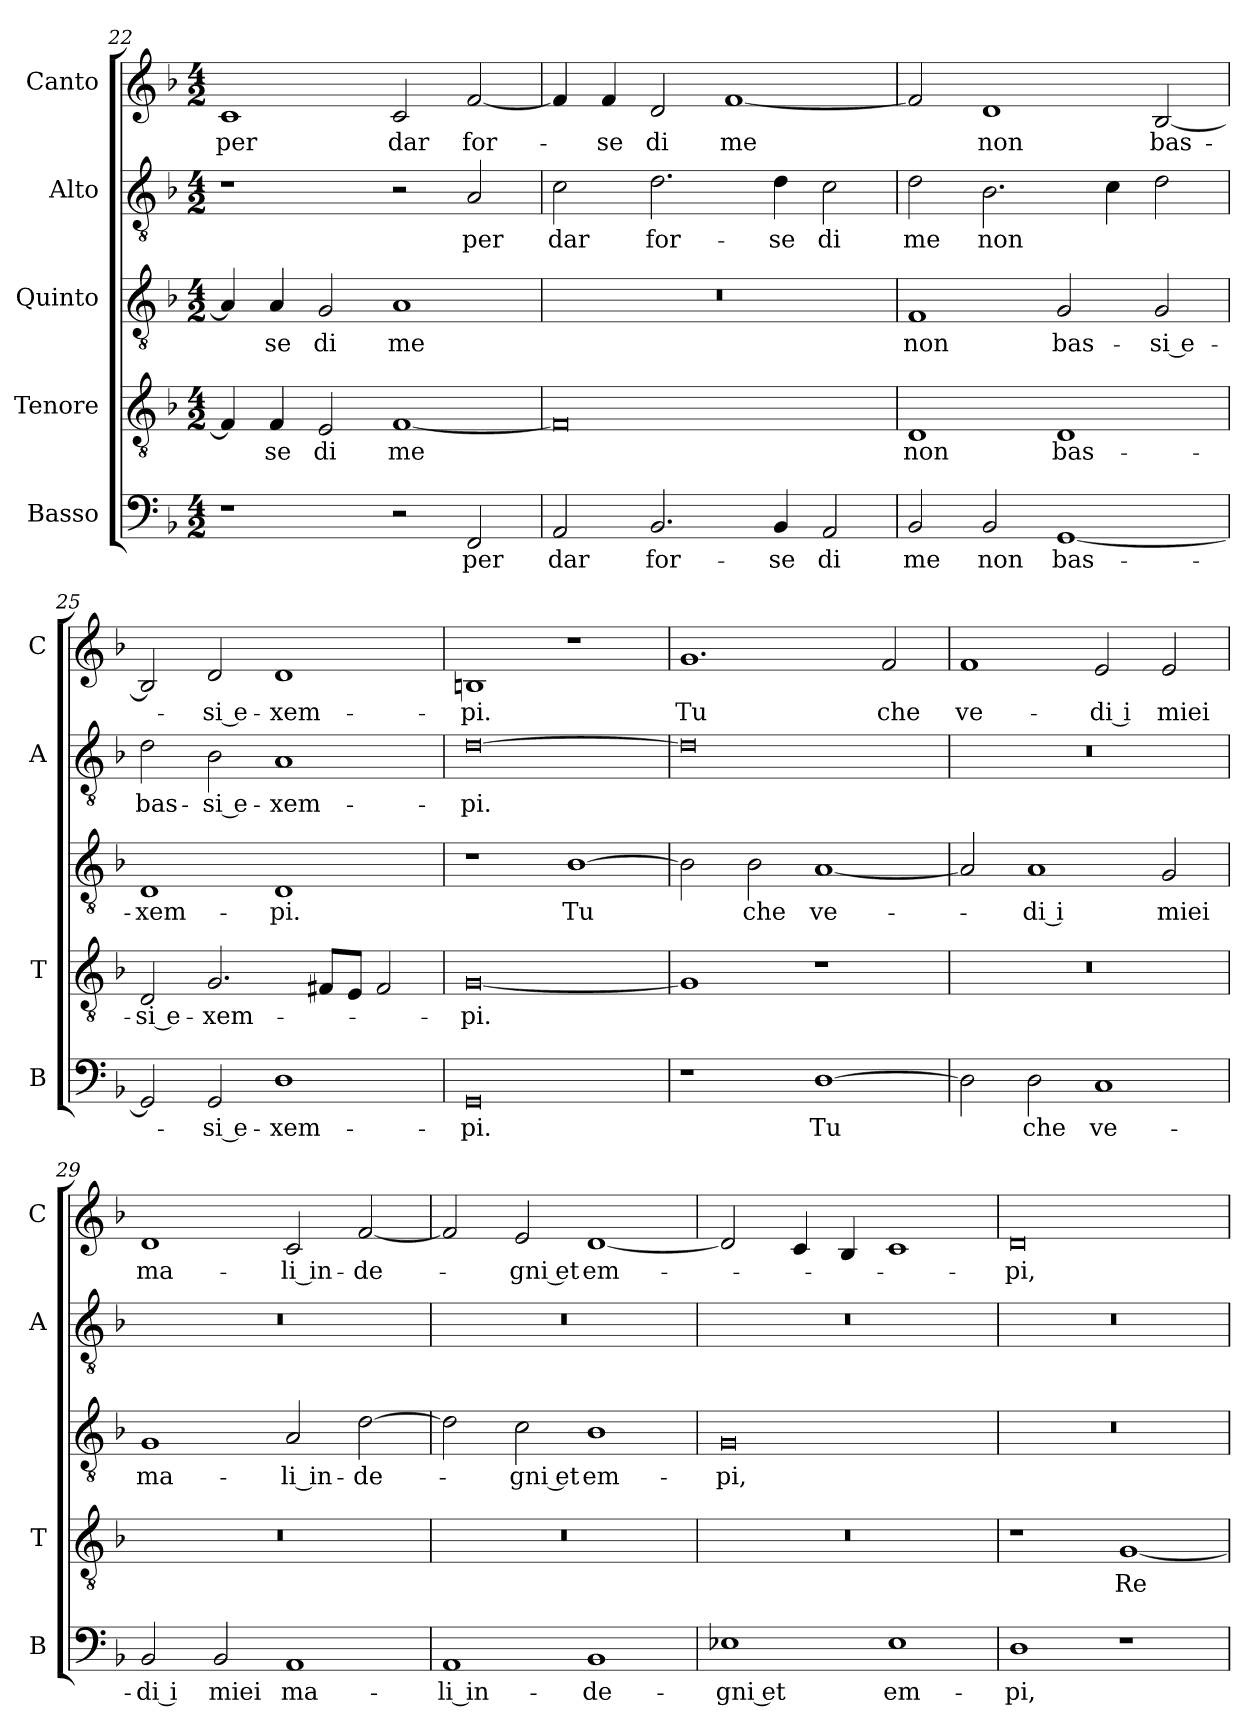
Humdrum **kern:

**kern	**text	**kern	**text	**kern	**text	**kern	**text	**kern	**text
*part5	*part5	*part4	*part4	*part3	*part3	*part2	*part2	*part1	*part1
*staff5	*staff5	*staff4	*staff4	*staff3	*staff3	*staff2	*staff2	*staff1	*staff1
*I"Basso	*	*I"Tenore	*	*I"Quinto	*	*I"Alto	*	*I"Canto	*
*I'B	*	*I'T	*	*	*	*I'A	*	*I'C	*
*clefF4	*	*clefGv2	*	*clefGv2	*	*clefGv2	*	*clefG2	*
*k[b-]	*	*k[b-]	*	*k[b-]	*	*k[b-]	*	*k[b-]	*
*F:	*	*F:	*	*F:	*	*F:	*	*F:	*
*M4/2	*	*M4/2	*	*M4/2	*	*M4/2	*	*M4/2	*
=22	=22	=22	=22	=22	=22	=22	=22	=22	=22
!	!	!	!	!	!	!	!	!	!LO:LY:b
1r	.	4F/]	.	4A/]	.	1r	.	1c	per
!	!	!	!LO:LY:b	!	!LO:LY:b	!	!	!	!
.	.	4F/	-se	4A/	-se	.	.	.	.
!	!	!	!LO:LY:b	!	!LO:LY:b	!	!	!	!
.	.	2E/	di	2G/	di	.	.	.	.
!	!	!	!LO:LY:b	!	!LO:LY:b	!	!	!	!LO:LY:b
2r	.	[1F	me	1A	me	2r	.	2c/	dar
!	!LO:LY:b	!	!	!	!	!	!LO:LY:b	!	!LO:LY:b
2FF/	per	.	.	.	.	2A/	per	[2f/	for-
!!LO:LB:g=z
=23	=23	=23	=23	=23	=23	=23	=23	=23	=23
!	!LO:LY:b	!	!	!	!	!	!LO:LY:b	!	!
2AA/	dar	0F]	.	0r	.	2c\	dar	4f/]	.
!	!	!	!	!	!	!	!	!	!LO:LY:b
.	.	.	.	.	.	.	.	4f/	-se
!	!LO:LY:b	!	!	!	!	!	!LO:LY:b	!	!LO:LY:b
2.BB-/	for-	.	.	.	.	2.d\	for-	2d/	di
!	!	!	!	!	!	!	!	!	!LO:LY:b
.	.	.	.	.	.	.	.	[1f	me
!	!LO:LY:b	!	!	!	!	!	!LO:LY:b	!	!
4BB-/	-se	.	.	.	.	4d\	-se	.	.
!	!LO:LY:b	!	!	!	!	!	!LO:LY:b	!	!
2AA/	di	.	.	.	.	2c\	di	.	.
=24	=24	=24	=24	=24	=24	=24	=24	=24	=24
!	!LO:LY:b	!	!LO:LY:b	!	!LO:LY:b	!	!LO:LY:b	!	!
2BB-/	me	1D	non	1F	non	2d\	me	2f/]	.
!	!LO:LY:b	!	!	!	!	!	!LO:LY:b	!	!LO:LY:b
2BB-/	non	.	.	.	.	2.B-\	non	1d	non
!	!LO:LY:b	!	!LO:LY:b	!	!LO:LY:b	!	!	!	!
[1GG	bas-	1D	bas-	2G/	bas-	.	.	.	.
.	.	.	.	.	.	4c\	.	.	.
!	!	!	!	!	!LO:LY:b	!	!	!	!LO:LY:b
.	.	.	.	2G/	-si e-	2d\	.	[2B-/	bas-
=25	=25	=25	=25	=25	=25	=25	=25	=25	=25
!	!	!	!LO:LY:b	!	!LO:LY:b	!	!LO:LY:b	!	!
2GG/]	.	2D/	-si e-	1D	-xem-	2d\	bas-	2B-/]	.
!	!LO:LY:b	!	!LO:LY:b	!	!	!	!LO:LY:b	!	!LO:LY:b
2GG/	-si e-	2.G/	-xem-	.	.	2B-\	-si e-	2d/	-si e-
!	!LO:LY:b	!	!	!	!LO:LY:b	!	!LO:LY:b	!	!LO:LY:b
1D	-xem-	.	.	1D	-pi.	1A	-xem-	1d	-xem-
.	.	8F#X/L	.	.	.	.	.	.	.
.	.	8E/J	.	.	.	.	.	.	.
.	.	2F#/	.	.	.	.	.	.	.
=26	=26	=26	=26	=26	=26	=26	=26	=26	=26
!	!LO:LY:b	!	!LO:LY:b	!	!	!	!LO:LY:b	!	!LO:LY:b
0GG	-pi.	[0G	-pi.	1r	.	[0d	-pi.	1Bn	-pi.
!	!	!	!	!	!LO:LY:b	!	!	!	!
.	.	.	.	[1B-	Tu	.	.	1r	.
=27	=27	=27	=27	=27	=27	=27	=27	=27	=27
!	!	!	!	!	!	!	!	!	!LO:LY:b
1r	.	1G]	.	2B-\]	.	0d]	.	1.g	Tu
!	!	!	!	!	!LO:LY:b	!	!	!	!
.	.	.	.	2B-\	che	.	.	.	.
!	!LO:LY:b	!	!	!	!LO:LY:b	!	!	!	!
[1D	Tu	1r	.	[1A	ve-	.	.	.	.
!	!	!	!	!	!	!	!	!	!LO:LY:b
.	.	.	.	.	.	.	.	2f/	che
=28	=28	=28	=28	=28	=28	=28	=28	=28	=28
!	!	!	!	!	!	!	!	!	!LO:LY:b
2D\]	.	0r	.	2A/]	.	0r	.	1f	ve-
!	!LO:LY:b	!	!	!	!LO:LY:b	!	!	!	!
2D\	che	.	.	1A	-di i	.	.	.	.
!	!LO:LY:b	!	!	!	!	!	!	!	!LO:LY:b
1C	ve-	.	.	.	.	.	.	2e/	-di i
!	!	!	!	!	!LO:LY:b	!	!	!	!LO:LY:b
.	.	.	.	2G/	miei	.	.	2e/	miei
!!LO:PB:g=z
=29	=29	=29	=29	=29	=29	=29	=29	=29	=29
!	!LO:LY:b	!	!	!	!LO:LY:b	!	!	!	!LO:LY:b
2BB-/	-di i	0r	.	1G	ma-	0r	.	1d	ma-
!	!LO:LY:b	!	!	!	!	!	!	!	!
2BB-/	miei	.	.	.	.	.	.	.	.
!	!LO:LY:b	!	!	!	!LO:LY:b	!	!	!	!LO:LY:b
1AA	ma-	.	.	2A/	-li in-	.	.	2c/	-li in-
!	!	!	!	!	!LO:LY:b	!	!	!	!LO:LY:b
.	.	.	.	[2d\	-de-	.	.	[2f/	-de-
=30	=30	=30	=30	=30	=30	=30	=30	=30	=30
!	!LO:LY:b	!	!	!	!	!	!	!	!
1AA	-li in-	0r	.	2d\]	.	0r	.	2f/]	.
!	!	!	!	!	!LO:LY:b	!	!	!	!LO:LY:b
.	.	.	.	2c\	-gni et	.	.	2e/	-gni et
!	!LO:LY:b	!	!	!	!LO:LY:b	!	!	!	!LO:LY:b
1BB-	-de-	.	.	1B-	em-	.	.	[1d	em-
=31	=31	=31	=31	=31	=31	=31	=31	=31	=31
!	!LO:LY:b	!	!	!	!LO:LY:b	!	!	!	!
1E-X	-gni et	0r	.	0G	-pi,	0r	.	2d/]	.
.	.	.	.	.	.	.	.	4c/	.
.	.	.	.	.	.	.	.	4B-/	.
!	!LO:LY:b	!	!	!	!	!	!	!	!
1E-	em-	.	.	.	.	.	.	1c	.
=32	=32	=32	=32	=32	=32	=32	=32	=32	=32
!	!LO:LY:b	!	!	!	!	!	!	!	!LO:LY:b
1D	-pi,	1r	.	0r	.	0r	.	0d	-pi,
!	!	!	!LO:LY:b	!	!	!	!	!	!
1r	.	[1G	Re	.	.	.	.	.	.
=	=	=	=	=	=	=	=	=	=
*-	*-	*-	*-	*-	*-	*-	*-	*-	*-
